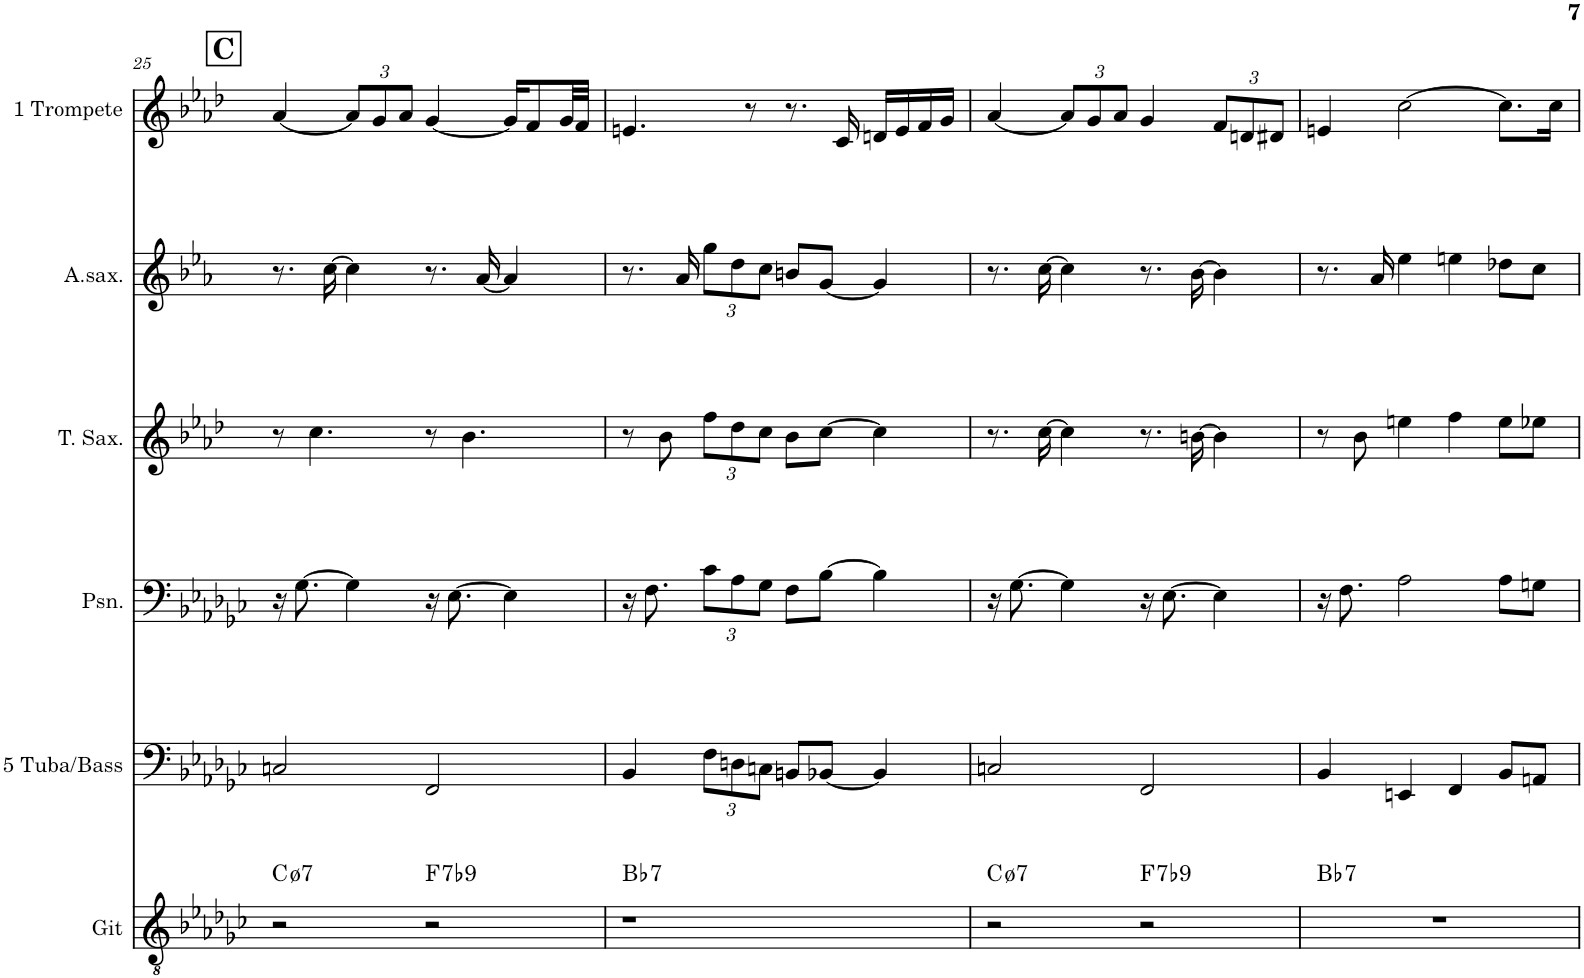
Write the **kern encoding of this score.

**kern	**harte	**kern	**kern	**kern	**kern	**kern
*part6	*part6	*part5	*part4	*part3	*part2	*part1
*staff6	*	*staff5	*staff4	*staff3	*staff2	*staff1
*I"Gitarre	*	*I"5 Tuba/Bass	*I"Posaune	*I"Tenorsaxophon	*I"Altsaxophon	*I"1 Trompete
*I'Git	*	*I'5 Tuba/Bass	*I'Psn.	*I'T. Sax.	*I'A.sax.	*I'1 Trompete
!!LO:PB:g=z
*clefGv2	*	*clefF4	*clefF4	*clefG2	*clefG2	*clefG2
*	*	*	*	*Trd8c14	*Trd5c9	*Trd1c2
*k[b-e-a-d-g-c-]	*	*k[b-e-a-d-g-c-]	*k[b-e-a-d-g-c-]	*k[b-e-a-d-]	*k[b-e-a-]	*k[b-e-a-d-]
*M4/4	*	*M4/4	*M4/4	*M4/4	*M4/4	*M4/4
!!LO:REH:place=s1:a:B:cj:fs=14:t=C
=25	=25	=25	=25	=25	=25	=25
!	!LO:H:kt=7	!	!	!	!	!
2r	C:hdim7	2Cn/	16r	8r	8.r	[4a-/
.	.	.	[8.G-\	.	.	.
.	.	.	.	4.cc\	.	.
.	.	.	.	.	[16cc\	.
*	*	*	*	*	*	*Xbrackettup
.	.	.	4G-\]	.	4cc\]	12a-/L]
.	.	.	.	.	.	12g/
.	.	.	.	.	.	12a-/J
!	!LO:H:kt=7	!	!	!	!	!
2r	F:7(b9)	2FF/	16r	8r	8.r	[4g/
.	.	.	[8.E-\	.	.	.
.	.	.	.	4.b-\	.	.
.	.	.	.	.	[16a-/	.
.	.	.	4E-\]	.	4a-/]	16g/KL]
.	.	.	.	.	.	8f/
.	.	.	.	.	.	32g/LL
.	.	.	.	.	.	32f/JJJ
=26	=26	=26	=26	=26	=26	=26
!	!LO:H:kt=7	!	!	!	!	!
1r	Bb:7	4BB-/	16r	8r	8.r	4.en/
.	.	.	8.F\	.	.	.
.	.	.	.	8b-\	.	.
.	.	.	.	.	16a-/	.
*	*	*Xbrackettup	*Xbrackettup	*Xbrackettup	*Xbrackettup	*
.	.	12F\L	12c-\L	12ff\L	12gg\L	.
.	.	12Dn\	12A-\	12dd-\	12dd\	.
.	.	.	.	.	.	8r
.	.	12Cn\J	12G-\J	12cc\J	12cc\J	.
.	.	8BBn/L	8F\L	8b-\L	8bn/L	8.r
.	.	[8BB-X/J	[8B-\J	[8cc\J	[8g/J	.
.	.	.	.	.	.	16c/
.	.	4BB-/]	4B-\]	4cc\]	4g/]	16dn/LL
.	.	.	.	.	.	16e/
.	.	.	.	.	.	16f/
.	.	.	.	.	.	16g/JJ
=27	=27	=27	=27	=27	=27	=27
!	!LO:H:kt=7	!	!	!	!	!
2r	C:hdim7	2Cn/	16r	8.r	8.r	[4a-/
.	.	.	[8.G-\	.	.	.
.	.	.	.	[16cc\	[16cc\	.
.	.	.	4G-\]	4cc\]	4cc\]	12a-/L]
.	.	.	.	.	.	12g/
.	.	.	.	.	.	12a-/J
!	!LO:H:kt=7	!	!	!	!	!
2r	F:7(b9)	2FF/	16r	8.r	8.r	4g/
.	.	.	[8.E-\	.	.	.
.	.	.	.	[16bn\	[16b-\	.
.	.	.	4E-\]	4b\]	4b-\]	12f/L
.	.	.	.	.	.	12dn/
.	.	.	.	.	.	12d#X/J
=28	=28	=28	=28	=28	=28	=28
!	!LO:H:kt=7	!	!	!	!	!
1r	Bb:7	4BB-/	16r	8r	8.r	4en/
.	.	.	8.F\	.	.	.
.	.	.	.	8b-\	.	.
.	.	.	.	.	16a-/	.
.	.	4EEn/	2A-\	4een\	4ee-\	[2cc\
.	.	4FF/	.	4ff\	4een\	.
.	.	8BB-/L	8A-\L	8ee\L	8dd-X\L	8.cc\L]
.	.	8AAn/J	8Gn\J	8ee-X\J	8cc\J	.
.	.	.	.	.	.	16cc\Jk
=	=	=	=	=	=	=
*-	*-	*-	*-	*-	*-	*-
